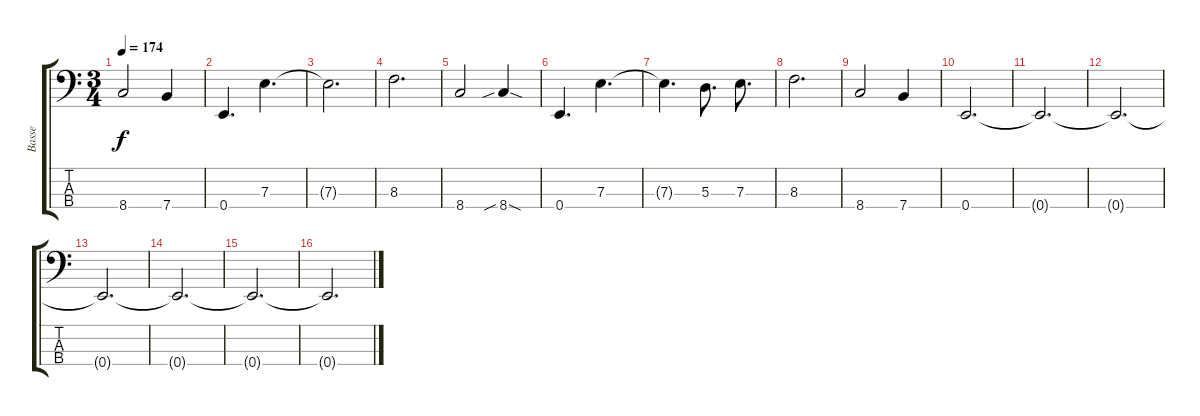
\track ("Basse" "Basse") {instrument electricbassfinger}
\staff {score tabs}
\tuning (G2 D2 A1 E1) {hide}
\ts (3 4)
\tempo 174
\clef f4
\ks c
8.4.2{dy f} 7.4.4 |
0.4.4{d} 7.3.4{d} |
7.3{t}.2{d} |
8.3.2{d} |
8.4.2 8.4{sib sod}.4 |
0.4.4{d} 7.3.4{d} |
7.3{t}.4{d} 5.3.8{d} 7.3.8{d} |
8.3.2{d} |
8.4.2 7.4.4 |
0.4.2{d} |
0.4{t}.2{d} |
0.4{t}.2{d} |
0.4{t}.2{d} |
0.4{t}.2{d} |
0.4{t}.2{d} |
0.4{t}.2{d}
